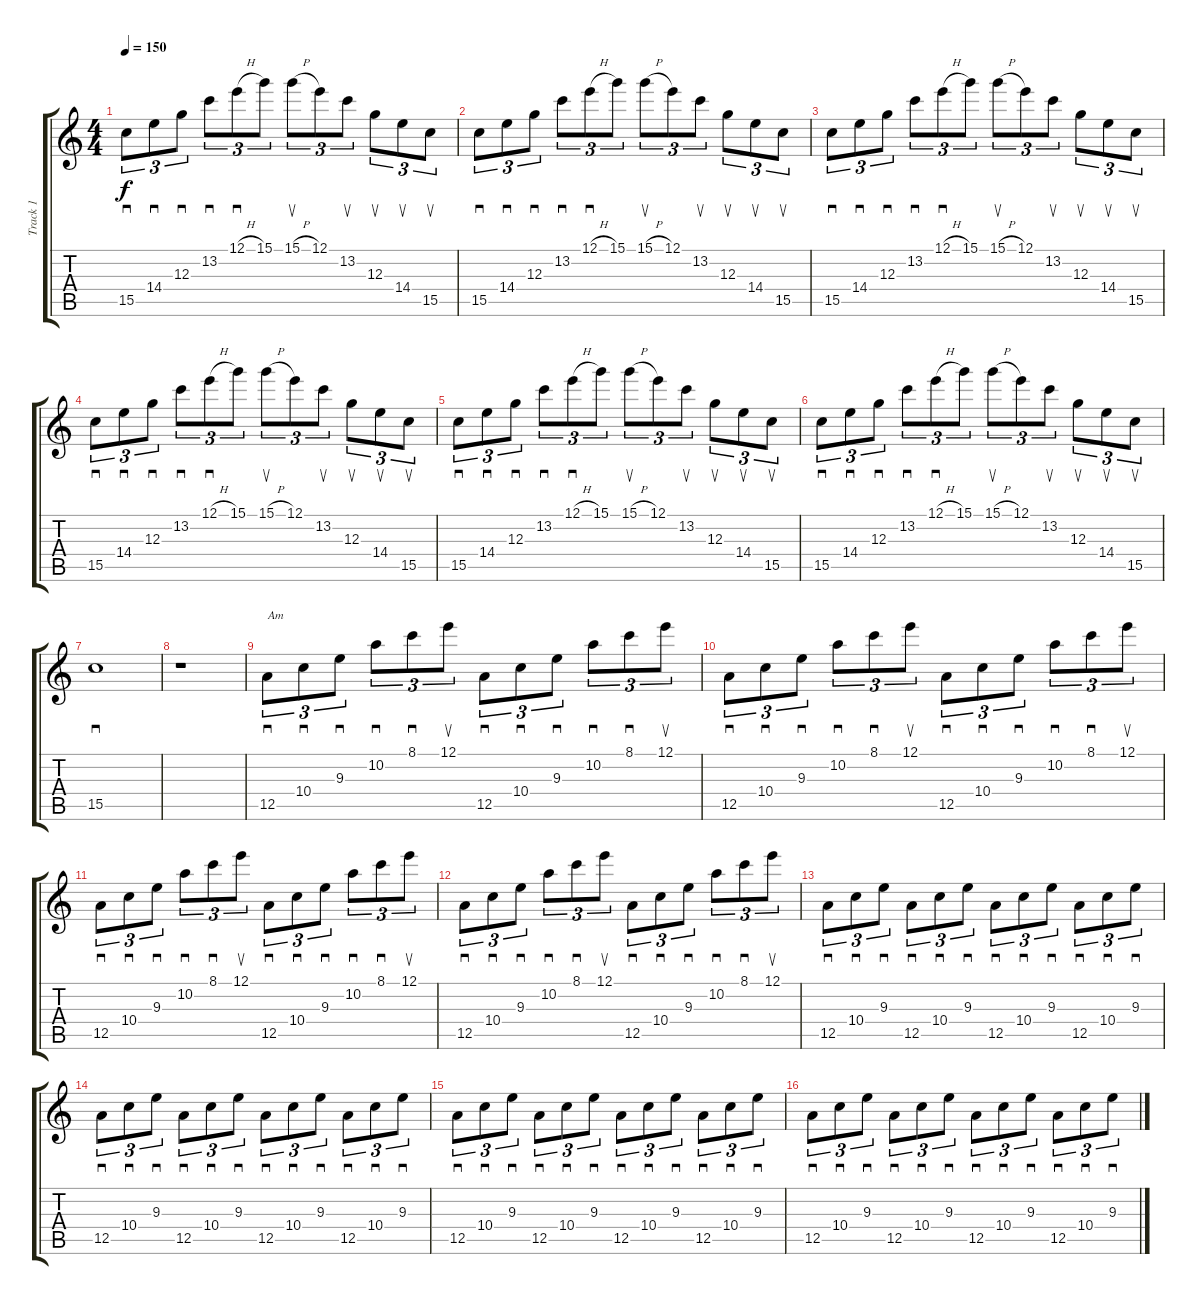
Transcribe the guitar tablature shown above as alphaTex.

\track ("Track 1" "Track 1") {instrument acousticguitarsteel}
\staff {score tabs}
\tuning (E4 B3 G3 D3 A2 E2) {hide}
\ts (4 4)
\tempo 150
\clef g2
\ks c
15.5.8{sd tu (3 2) dy f} 14.4.8{sd tu (3 2)} 12.3.8{sd tu (3 2)} 13.2.8{sd tu (3 2)} 12.1{h}.8{sd tu (3 2)} 15.1.8{tu (3 2)} 15.1{h}.8{su tu (3 2)} 12.1.8{tu (3 2)} 13.2.8{su tu (3 2)} 12.3.8{su tu (3 2)} 14.4.8{su tu (3 2)} 15.5.8{su tu (3 2)} |
15.5.8{sd tu (3 2)} 14.4.8{sd tu (3 2)} 12.3.8{sd tu (3 2)} 13.2.8{sd tu (3 2)} 12.1{h}.8{sd tu (3 2)} 15.1.8{tu (3 2)} 15.1{h}.8{su tu (3 2)} 12.1.8{tu (3 2)} 13.2.8{su tu (3 2)} 12.3.8{su tu (3 2)} 14.4.8{su tu (3 2)} 15.5.8{su tu (3 2)} |
15.5.8{sd tu (3 2)} 14.4.8{sd tu (3 2)} 12.3.8{sd tu (3 2)} 13.2.8{sd tu (3 2)} 12.1{h}.8{sd tu (3 2)} 15.1.8{tu (3 2)} 15.1{h}.8{su tu (3 2)} 12.1.8{tu (3 2)} 13.2.8{su tu (3 2)} 12.3.8{su tu (3 2)} 14.4.8{su tu (3 2)} 15.5.8{su tu (3 2)} |
15.5.8{sd tu (3 2)} 14.4.8{sd tu (3 2)} 12.3.8{sd tu (3 2)} 13.2.8{sd tu (3 2)} 12.1{h}.8{sd tu (3 2)} 15.1.8{tu (3 2)} 15.1{h}.8{su tu (3 2)} 12.1.8{tu (3 2)} 13.2.8{su tu (3 2)} 12.3.8{su tu (3 2)} 14.4.8{su tu (3 2)} 15.5.8{su tu (3 2)} |
15.5.8{sd tu (3 2)} 14.4.8{sd tu (3 2)} 12.3.8{sd tu (3 2)} 13.2.8{sd tu (3 2)} 12.1{h}.8{sd tu (3 2)} 15.1.8{tu (3 2)} 15.1{h}.8{su tu (3 2)} 12.1.8{tu (3 2)} 13.2.8{su tu (3 2)} 12.3.8{su tu (3 2)} 14.4.8{su tu (3 2)} 15.5.8{su tu (3 2)} |
15.5.8{sd tu (3 2)} 14.4.8{sd tu (3 2)} 12.3.8{sd tu (3 2)} 13.2.8{sd tu (3 2)} 12.1{h}.8{sd tu (3 2)} 15.1.8{tu (3 2)} 15.1{h}.8{su tu (3 2)} 12.1.8{tu (3 2)} 13.2.8{su tu (3 2)} 12.3.8{su tu (3 2)} 14.4.8{su tu (3 2)} 15.5.8{su tu (3 2)} |
15.5.1{sd} |
r.1 |
12.5.8{sd tu (3 2) txt "Am"} 10.4.8{sd tu (3 2)} 9.3.8{sd tu (3 2)} 10.2.8{sd tu (3 2)} 8.1.8{sd tu (3 2)} 12.1.8{su tu (3 2)} 12.5.8{sd tu (3 2)} 10.4.8{sd tu (3 2)} 9.3.8{sd tu (3 2)} 10.2.8{sd tu (3 2)} 8.1.8{sd tu (3 2)} 12.1.8{su tu (3 2)} |
12.5.8{sd tu (3 2)} 10.4.8{sd tu (3 2)} 9.3.8{sd tu (3 2)} 10.2.8{sd tu (3 2)} 8.1.8{sd tu (3 2)} 12.1.8{su tu (3 2)} 12.5.8{sd tu (3 2)} 10.4.8{sd tu (3 2)} 9.3.8{sd tu (3 2)} 10.2.8{sd tu (3 2)} 8.1.8{sd tu (3 2)} 12.1.8{su tu (3 2)} |
12.5.8{sd tu (3 2)} 10.4.8{sd tu (3 2)} 9.3.8{sd tu (3 2)} 10.2.8{sd tu (3 2)} 8.1.8{sd tu (3 2)} 12.1.8{su tu (3 2)} 12.5.8{sd tu (3 2)} 10.4.8{sd tu (3 2)} 9.3.8{sd tu (3 2)} 10.2.8{sd tu (3 2)} 8.1.8{sd tu (3 2)} 12.1.8{su tu (3 2)} |
12.5.8{sd tu (3 2)} 10.4.8{sd tu (3 2)} 9.3.8{sd tu (3 2)} 10.2.8{sd tu (3 2)} 8.1.8{sd tu (3 2)} 12.1.8{su tu (3 2)} 12.5.8{sd tu (3 2)} 10.4.8{sd tu (3 2)} 9.3.8{sd tu (3 2)} 10.2.8{sd tu (3 2)} 8.1.8{sd tu (3 2)} 12.1.8{su tu (3 2)} |
12.5.8{sd tu (3 2)} 10.4.8{sd tu (3 2)} 9.3.8{sd tu (3 2)} 12.5.8{sd tu (3 2)} 10.4.8{sd tu (3 2)} 9.3.8{sd tu (3 2)} 12.5.8{sd tu (3 2)} 10.4.8{sd tu (3 2)} 9.3.8{sd tu (3 2)} 12.5.8{sd tu (3 2)} 10.4.8{sd tu (3 2)} 9.3.8{sd tu (3 2)} |
12.5.8{sd tu (3 2)} 10.4.8{sd tu (3 2)} 9.3.8{sd tu (3 2)} 12.5.8{sd tu (3 2)} 10.4.8{sd tu (3 2)} 9.3.8{sd tu (3 2)} 12.5.8{sd tu (3 2)} 10.4.8{sd tu (3 2)} 9.3.8{sd tu (3 2)} 12.5.8{sd tu (3 2)} 10.4.8{sd tu (3 2)} 9.3.8{sd tu (3 2)} |
12.5.8{sd tu (3 2)} 10.4.8{sd tu (3 2)} 9.3.8{sd tu (3 2)} 12.5.8{sd tu (3 2)} 10.4.8{sd tu (3 2)} 9.3.8{sd tu (3 2)} 12.5.8{sd tu (3 2)} 10.4.8{sd tu (3 2)} 9.3.8{sd tu (3 2)} 12.5.8{sd tu (3 2)} 10.4.8{sd tu (3 2)} 9.3.8{sd tu (3 2)} |
12.5.8{sd tu (3 2)} 10.4.8{sd tu (3 2)} 9.3.8{sd tu (3 2)} 12.5.8{sd tu (3 2)} 10.4.8{sd tu (3 2)} 9.3.8{sd tu (3 2)} 12.5.8{sd tu (3 2)} 10.4.8{sd tu (3 2)} 9.3.8{sd tu (3 2)} 12.5.8{sd tu (3 2)} 10.4.8{sd tu (3 2)} 9.3.8{sd tu (3 2)}
